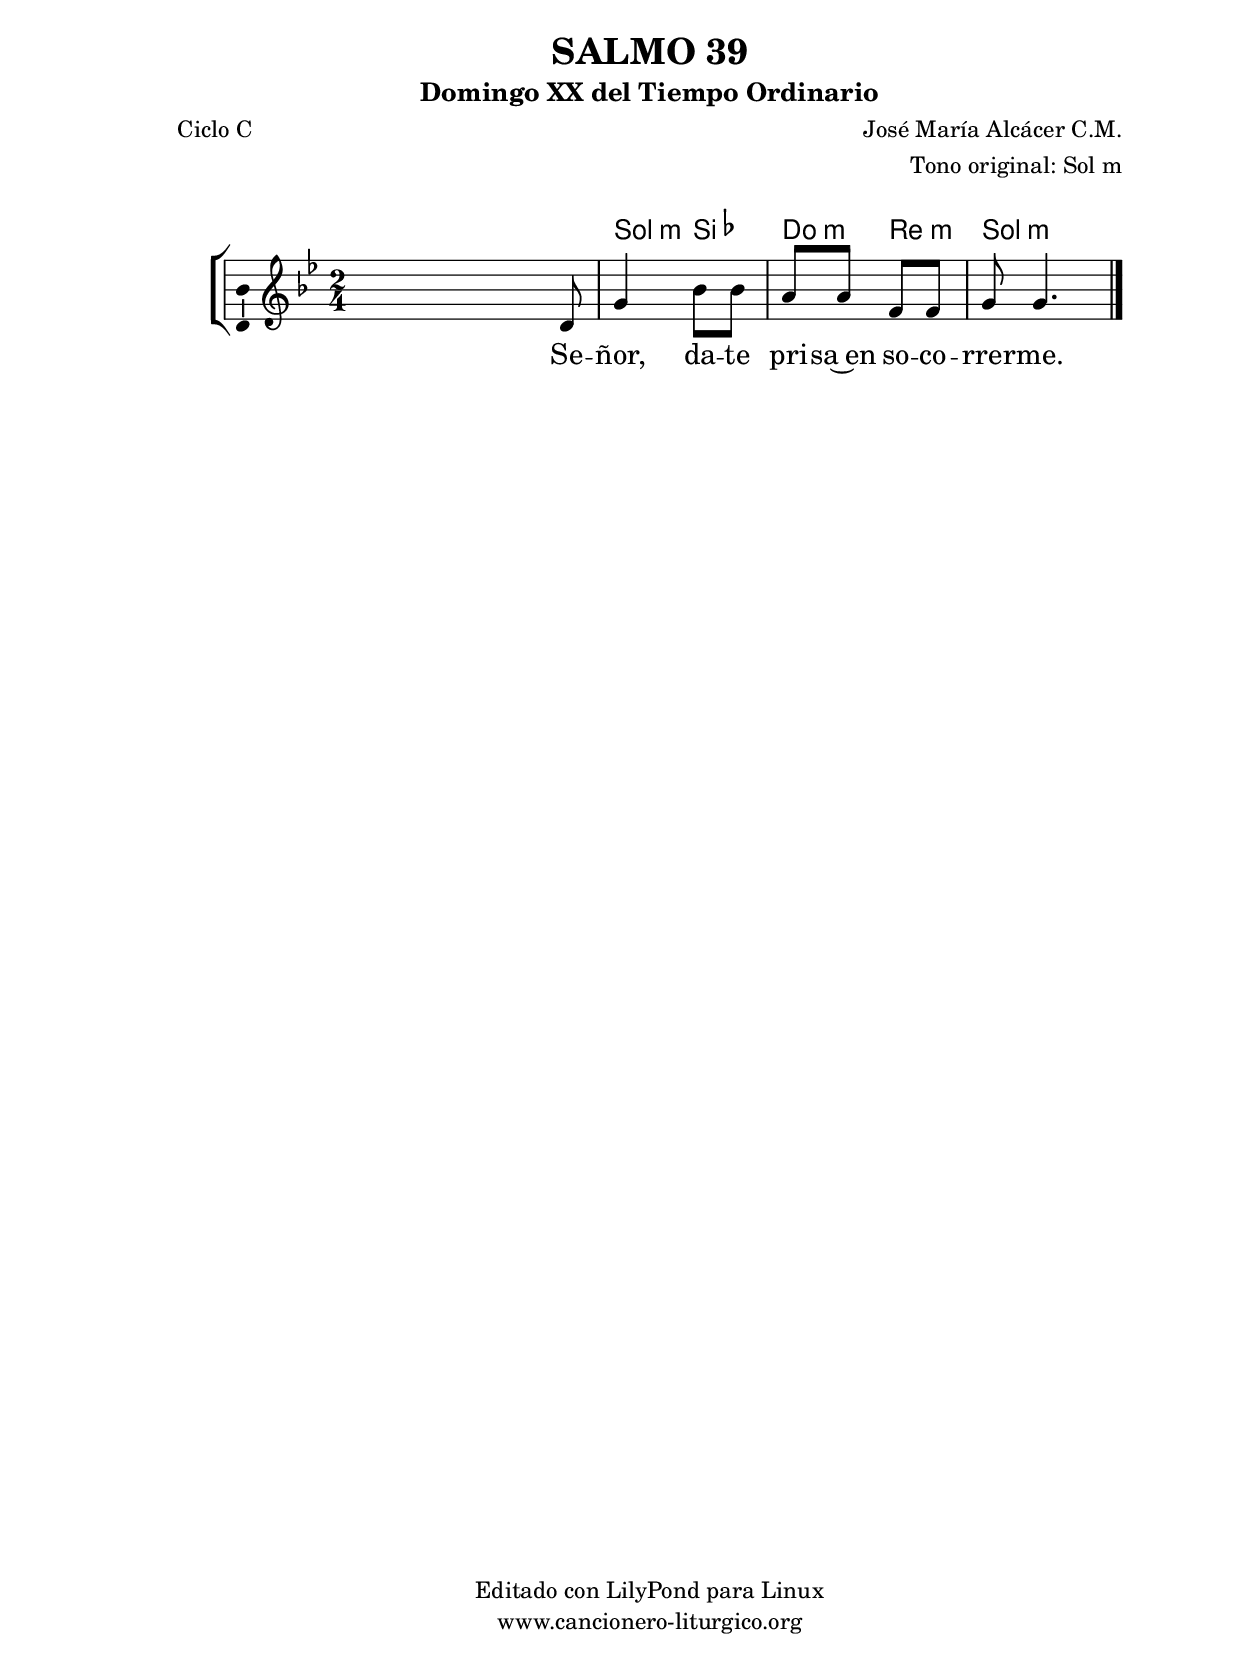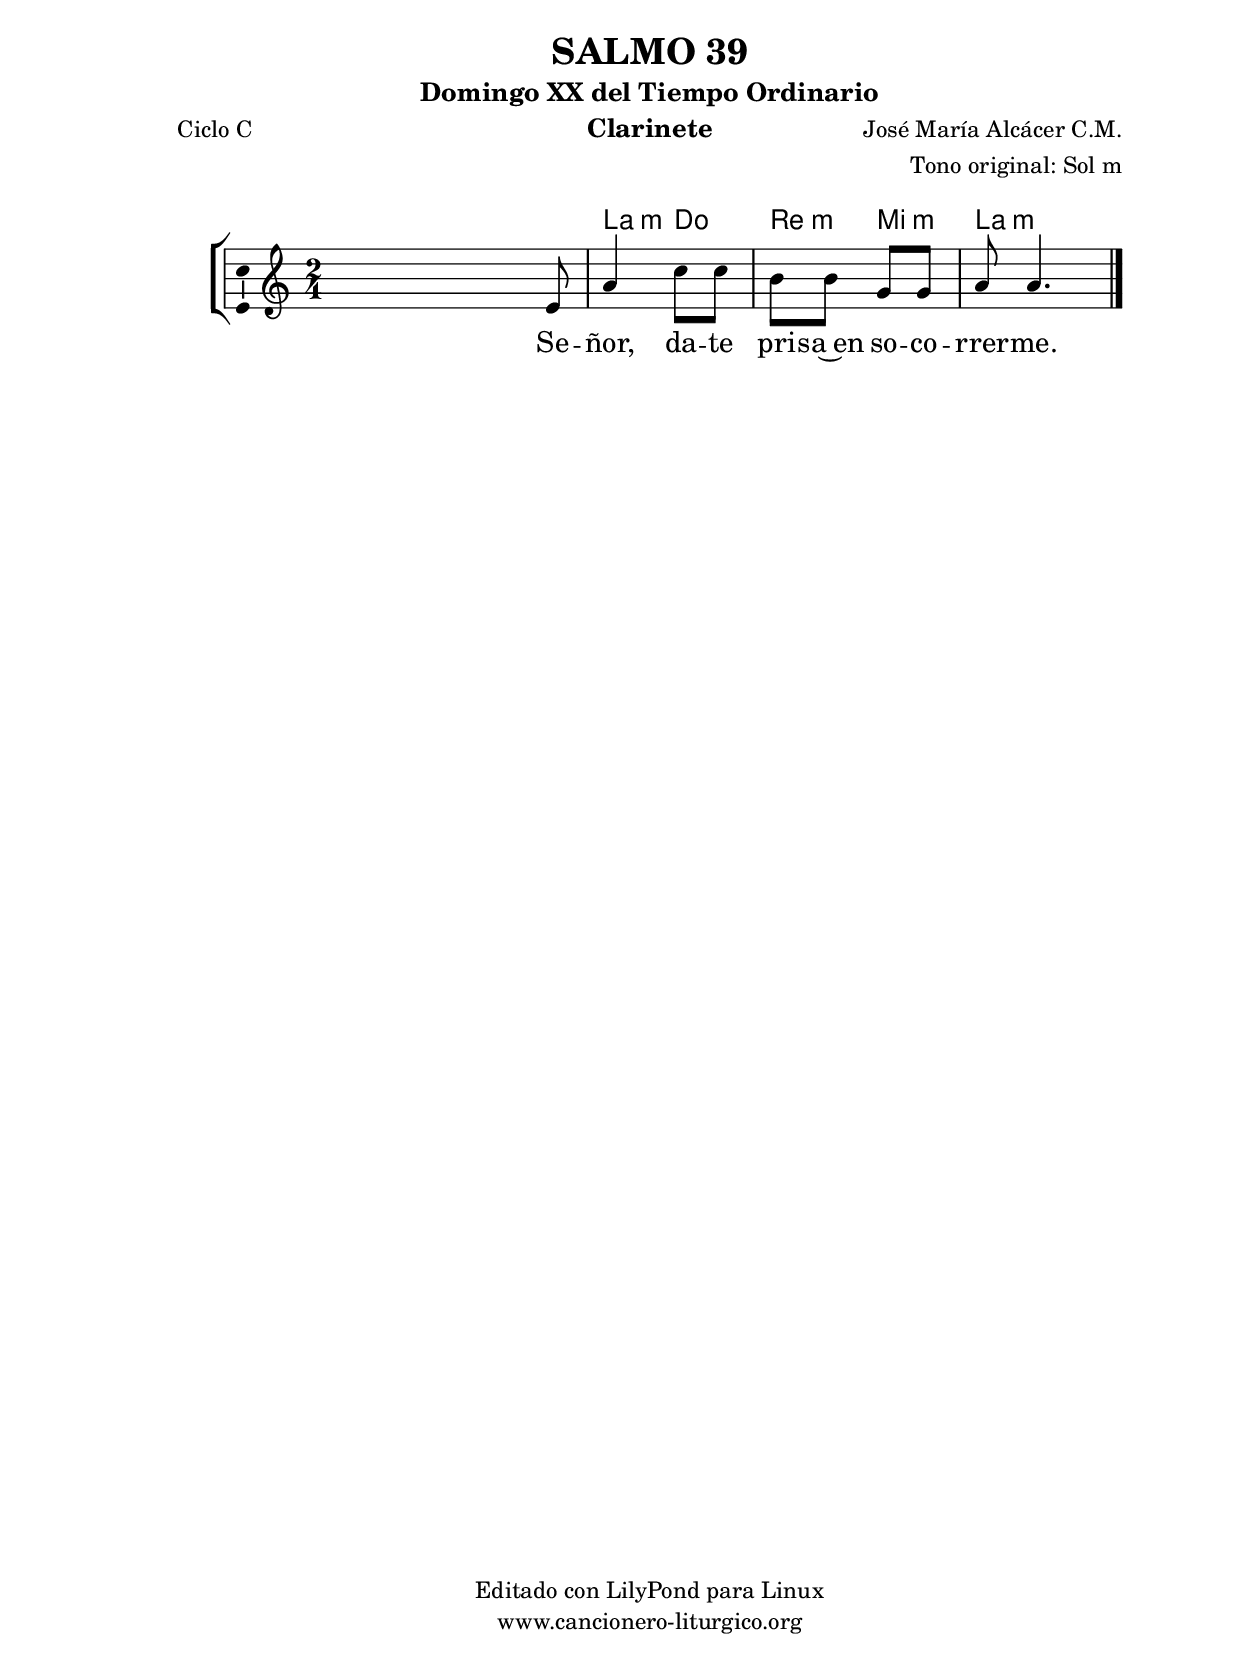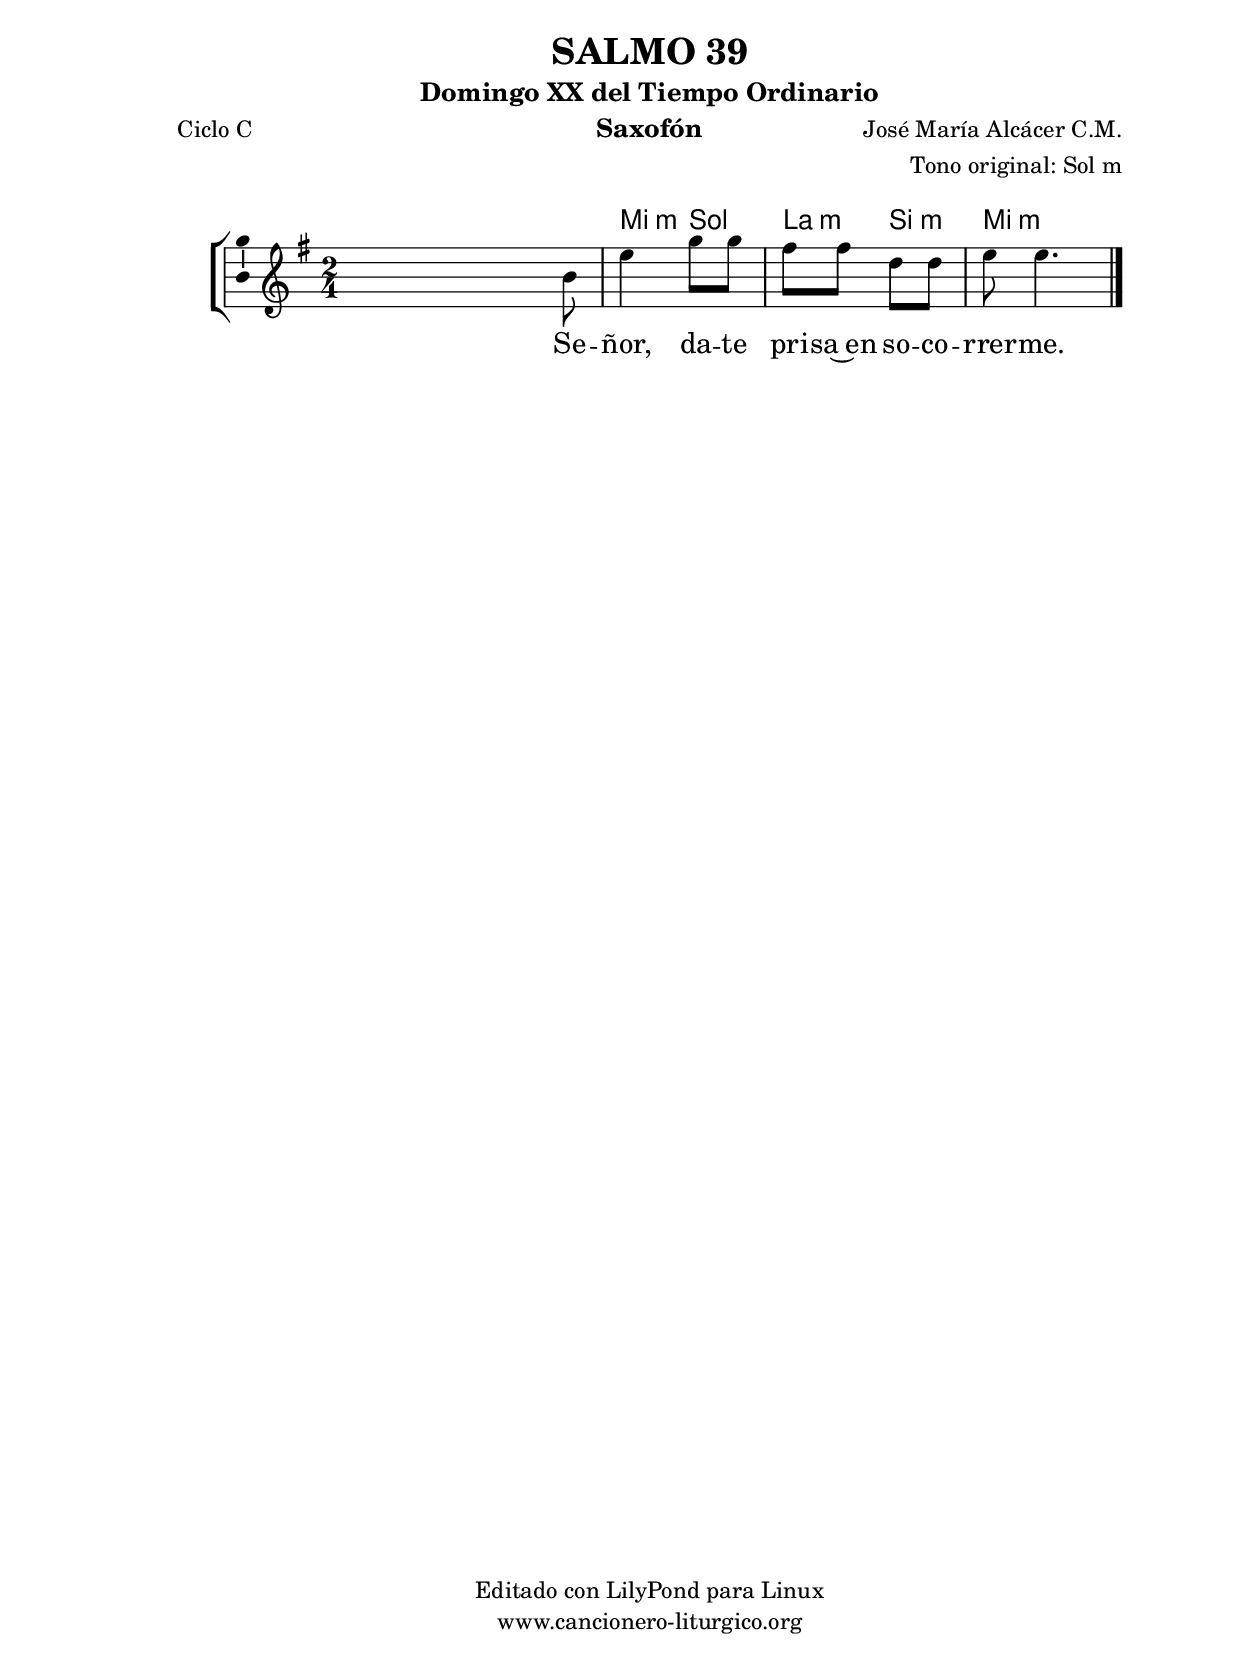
%
%para convertir .midi en .wav:
%timidity filename.midi -Ow -o finename.wav
%
%
%Para convertir de .wav a .mp3:
%lame -h -m j filename.wav
%
%
%para escuchar el midi:
%timidity nombrefichero.midi
%


%versión de lilypond para la que se ha escrito esta partitura:
\version "2.16.0"

	%Tamaño papel
	#(set-default-paper-size "a4")
	%Tamaño partitura
	#(set-global-staff-size 20)
	%No responde al pulsar sobre una nota
	#(ly:set-option 'point-and-click #f)

%parámetros del encabezamiento:
\header {
	title = "SALMO 39"
	subtitle = "Domingo XX del Tiempo Ordinario"
	composer = "José María Alcácer C.M."
	poet = "Ciclo C"
	meter = ""
	arranger = "Tono original: Sol m"
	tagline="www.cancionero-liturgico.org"
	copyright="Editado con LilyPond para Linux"
	}

%parámetros asociados al papel:
\paper  {
	oddHeaderMarkup = \markup {\fill-line { \on-the-fly #not-first-page \fromproperty #'header:title \on-the-fly #not-first-page \fromproperty #'header:composer }}
	evenHeaderMarkup = \markup {\fill-line { \fromproperty #'header:composer \fromproperty #'header:title }}
	#(set-paper-size "a4")
	print-page-number = ##f
	first-page-number = 1
	print-first-page-number = ##f
%	head-separation = 3.0 \cm
	top-margin = 2.0 \cm
	bottom-margin = 0.5\cm
%%%	bottom-margin = -1.0\cm
	left-margin = 3.0 \cm
	line-width = 16.0 \cm 
	indent = 8\mm
	interscoreline = 2.\mm
	between-system-space = 15\mm
%	para que las partituras no llenen la hoja:
	ragged-bottom = ##t
%	idem para la última hoja:
	ragged-last-bottom = ##f
%	para que las partituras llenen el ancho del papel:
	ragged-last = ##f
	after-title-space = 2.5 \cm
%page-count=1
%system-count=8

	%Flexible Vertical Spacing
%	markup-markup-spacing =
%	#'((basic-distance . 15) (minimum-distance . 15) (padding . 3))
	markup-system-spacing =
	#'((basic-distance . 15) (minimum-distance . 15) (padding . 3))
	system-system-spacing =
	#'((basic-distance . 15) (minimum-distance . 15) (padding . 3))
	score-system-spacing =
	#'((basic-distance . 15) (minimum-distance . 15) (padding . 5))
%	top-system-spacing = % header
%	#'((basic-distance . 8) (minimum-distance . 0) (padding . 3))
%	top-markup-spacing =
%	#'((basic-distance . 20) (minimum-distance . 20) (padding . 3))
	last-bottom-spacing = % footer
	#'((basic-distance . 5) (minimum-distance . 5) (padding . 3))
%	score-markup-spacing =
%	#'((basic-distance . 16) (minimum-distance . 13) (padding . 3))

	}


%parámetros que afectan a toda la partitura:
global =  {
	%clave de sol (G):
	\clef G
	%armadura:
%	\transpose f a
	\key g \minor
	\tempo 4=60
	\set Score.tempoHideNote = ##t
	}


acordes = {
	\italianChords
	\chordmode {
%	\transpose f a
{

s2
g4:m bes c:m d:m g2:m

	}
	}
}

melodia = 
%	\transpose f a
{
	\relative c'{

\time 2/4
s4 s8 d8
g4 bes8 bes
a8 a f f
g8 g4.

	\bar "|."
	}
	}


texto = \lyricmode {
Se -- ñor, da -- te pri -- sa~en so -- co -- rrer -- me.
	}


acordesStaff = \context ChordNames = acordesStaff <<
	\set chordChanges = ##t
	\acordes
	>>


vozStaff = \context Voice = vozStaff
\with {\consists "Ambitus_engraver"}
<<
%	\set Staff.instrumentName = ""
%	\set Staff.shortInstrumentName = ""
%	\set Staff.midiInstrument = #"clarinet"
%	\set Staff.midiInstrument = #"cello"
%	\set Staff.midiInstrument = #"flute"
	\set Staff.midiInstrument = #"electric guitar (jazz)"
%	\set Staff.midiInstrument = #"english horn"
%	\set Staff.midiInstrument = #"violin"
%	\set Staff.midiInstrument = #"glockenspiel"
	\set Staff.midiMinimumVolume = #0.7
	\set Staff.midiMaximumVolume = #0.9
	\global
	\melodia
	>>


textoStaff = \context Lyrics = textoStaff <<
	\lyricsto vozStaff \texto
	>>

\book {
	\score {
		\context ChoirStaff {
			\override StaffGroup.SystemStartBracket #'collapse-height = #1
			\override Score.SystemStartBar #'collapse-height = #1
			<<
			\acordesStaff
			\vozStaff
			\textoStaff
			>>
			}
		\layout {
	    		\context {
				\Lyrics
				\override LyricText #'font-size = #2
				}
	   		 \context {
				\Score
				%fontSize = #3
				\override StaffSymbol #'staff-space = #(magstep +3)
				%\override Beam #'thickness = #0.55
				%\override SpacingSpanner #'spacing-increment = #1.0
				%\override Slur #'height-limit = #1.5
				}
			}
		}
	\score {
		\unfoldRepeats
		\context ChoirStaff {
			<<
			\acordesStaff
			\vozStaff
			>>
			}
		\midi {
	  		\context {
	  			\Score
				tempoWholesPerMinute = #(ly:make-moment 70 4)
				}
			}
		}
	}

%Partitura para clarinete
#(define output-suffix "C")
\book {
	\header{
		instrument = "Clarinete"
		}
	\score {
		\context ChoirStaff {
			\override StaffGroup.SystemStartBracket #'collapse-height = #1
			\override Score.SystemStartBar #'collapse-height = #1
\transpose c d
			<<
			\acordesStaff
			\vozStaff
			\textoStaff
			>>
			}
		\layout {
	    		\context {
				\Lyrics
				\override LyricText #'font-size = #2
				}
	   		 \context {
				\Score
				%fontSize = #3
				\override StaffSymbol #'staff-space = #(magstep +3)
				%\override Beam #'thickness = #0.55
				%\override SpacingSpanner #'spacing-increment = #1.0
				%\override Slur #'height-limit = #1.5
				}
			}
		}
	}

%Partitura para saxofón
#(define output-suffix "S")
\book {
	\header{
		instrument = "Saxofón"
		}
	\score {
		\context ChoirStaff {
			\override StaffGroup.SystemStartBracket #'collapse-height = #1
			\override Score.SystemStartBar #'collapse-height = #1
\transpose c a
			<<
			\acordesStaff
			\vozStaff
			\textoStaff
			>>
			}
		\layout {
	    		\context {
				\Lyrics
				\override LyricText #'font-size = #2
				}
	   		 \context {
				\Score
				%fontSize = #3
				\override StaffSymbol #'staff-space = #(magstep +3)
				%\override Beam #'thickness = #0.55
				%\override SpacingSpanner #'spacing-increment = #1.0
				%\override Slur #'height-limit = #1.5
				}
			}
		}
	}

